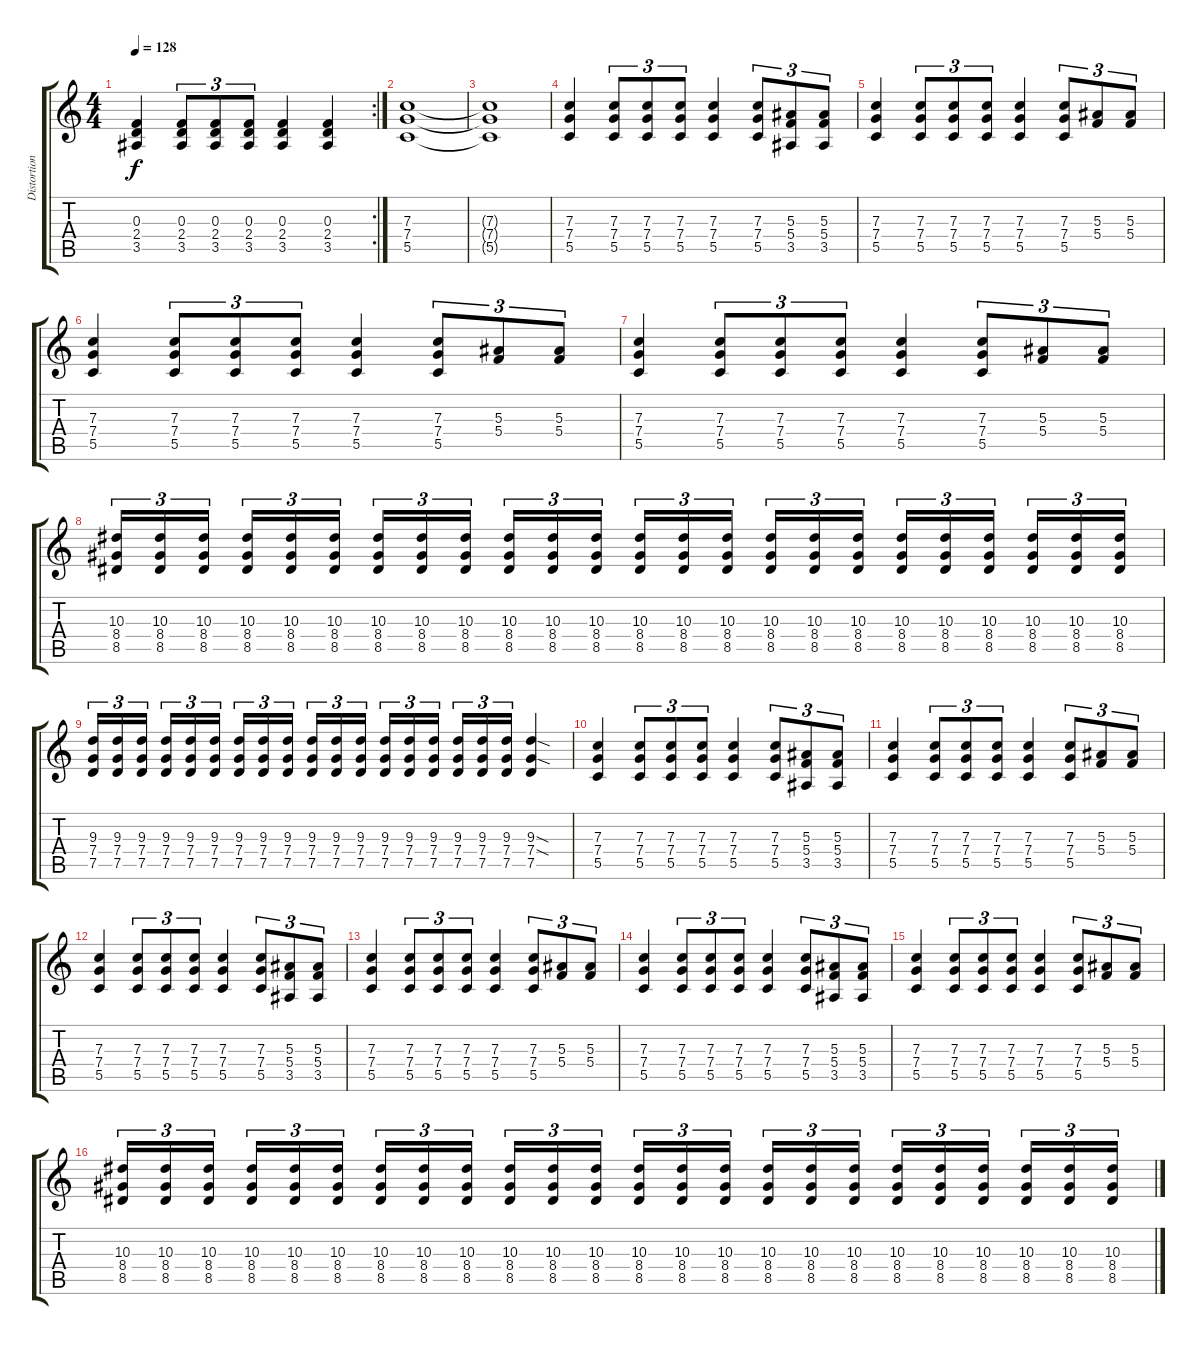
\track ("Distortion Guitar 2" "Distortion") {instrument overdrivenguitar}
\staff {score tabs}
\tuning (D4 A3 F3 C3 G2 D2) {hide}
\rc 2
\ts (4 4)
\tempo 128
\clef g2
\ks c
(0.3 2.4 3.5).4{dy f} (0.3 2.4 3.5).8{tu (3 2)} (0.3 2.4 3.5).8{tu (3 2)} (0.3 2.4 3.5).8{tu (3 2)} (0.3 2.4 3.5).4 (0.3 2.4 3.5).4 |
(7.3 7.4 5.5).1 |
(7.3{t} 7.4{t} 5.5{t}).1 |
(7.3 7.4 5.5).4 (7.3 7.4 5.5).8{tu (3 2)} (7.3 7.4 5.5).8{tu (3 2)} (7.3 7.4 5.5).8{tu (3 2)} (7.3 7.4 5.5).4 (7.3 7.4 5.5).8{tu (3 2)} (5.3 5.4 3.5).8{tu (3 2)} (5.3 5.4 3.5).8{tu (3 2)} |
(7.3 7.4 5.5).4 (7.3 7.4 5.5).8{tu (3 2)} (7.3 7.4 5.5).8{tu (3 2)} (7.3 7.4 5.5).8{tu (3 2)} (7.3 7.4 5.5).4 (7.3 7.4 5.5).8{tu (3 2)} (5.3 5.4).8{tu (3 2)} (5.3 5.4).8{tu (3 2)} |
(7.3 7.4 5.5).4 (7.3 7.4 5.5).8{tu (3 2)} (7.3 7.4 5.5).8{tu (3 2)} (7.3 7.4 5.5).8{tu (3 2)} (7.3 7.4 5.5).4 (7.3 7.4 5.5).8{tu (3 2)} (5.3 5.4).8{tu (3 2)} (5.3 5.4).8{tu (3 2)} |
(7.3 7.4 5.5).4 (7.3 7.4 5.5).8{tu (3 2)} (7.3 7.4 5.5).8{tu (3 2)} (7.3 7.4 5.5).8{tu (3 2)} (7.3 7.4 5.5).4 (7.3 7.4 5.5).8{tu (3 2)} (5.3 5.4).8{tu (3 2)} (5.3 5.4).8{tu (3 2)} |
(10.3 8.4 8.5).16{tu (3 2)} (10.3 8.4 8.5).16{tu (3 2)} (10.3 8.4 8.5).16{tu (3 2) beam splitsecondary} (10.3 8.4 8.5).16{tu (3 2)} (10.3 8.4 8.5).16{tu (3 2)} (10.3 8.4 8.5).16{tu (3 2)} (10.3 8.4 8.5).16{tu (3 2)} (10.3 8.4 8.5).16{tu (3 2)} (10.3 8.4 8.5).16{tu (3 2) beam splitsecondary} (10.3 8.4 8.5).16{tu (3 2)} (10.3 8.4 8.5).16{tu (3 2)} (10.3 8.4 8.5).16{tu (3 2)} (10.3 8.4 8.5).16{tu (3 2)} (10.3 8.4 8.5).16{tu (3 2)} (10.3 8.4 8.5).16{tu (3 2) beam splitsecondary} (10.3 8.4 8.5).16{tu (3 2)} (10.3 8.4 8.5).16{tu (3 2)} (10.3 8.4 8.5).16{tu (3 2)} (10.3 8.4 8.5).16{tu (3 2)} (10.3 8.4 8.5).16{tu (3 2)} (10.3 8.4 8.5).16{tu (3 2) beam splitsecondary} (10.3 8.4 8.5).16{tu (3 2)} (10.3 8.4 8.5).16{tu (3 2)} (10.3 8.4 8.5).16{tu (3 2)} |
(9.3 7.4 7.5).16{tu (3 2)} (9.3 7.4 7.5).16{tu (3 2)} (9.3 7.4 7.5).16{tu (3 2) beam splitsecondary} (9.3 7.4 7.5).16{tu (3 2)} (9.3 7.4 7.5).16{tu (3 2)} (9.3 7.4 7.5).16{tu (3 2)} (9.3 7.4 7.5).16{tu (3 2)} (9.3 7.4 7.5).16{tu (3 2)} (9.3 7.4 7.5).16{tu (3 2) beam splitsecondary} (9.3 7.4 7.5).16{tu (3 2)} (9.3 7.4 7.5).16{tu (3 2)} (9.3 7.4 7.5).16{tu (3 2)} (9.3 7.4 7.5).16{tu (3 2)} (9.3 7.4 7.5).16{tu (3 2)} (9.3 7.4 7.5).16{tu (3 2) beam splitsecondary} (9.3 7.4 7.5).16{tu (3 2)} (9.3 7.4 7.5).16{tu (3 2)} (9.3 7.4 7.5).16{tu (3 2)} (9.3{sod} 7.4{sod} 7.5).4 |
(7.3 7.4 5.5).4 (7.3 7.4 5.5).8{tu (3 2)} (7.3 7.4 5.5).8{tu (3 2)} (7.3 7.4 5.5).8{tu (3 2)} (7.3 7.4 5.5).4 (7.3 7.4 5.5).8{tu (3 2)} (5.3 5.4 3.5).8{tu (3 2)} (5.3 5.4 3.5).8{tu (3 2)} |
(7.3 7.4 5.5).4 (7.3 7.4 5.5).8{tu (3 2)} (7.3 7.4 5.5).8{tu (3 2)} (7.3 7.4 5.5).8{tu (3 2)} (7.3 7.4 5.5).4 (7.3 7.4 5.5).8{tu (3 2)} (5.3 5.4).8{tu (3 2)} (5.3 5.4).8{tu (3 2)} |
(7.3 7.4 5.5).4 (7.3 7.4 5.5).8{tu (3 2)} (7.3 7.4 5.5).8{tu (3 2)} (7.3 7.4 5.5).8{tu (3 2)} (7.3 7.4 5.5).4 (7.3 7.4 5.5).8{tu (3 2)} (5.3 5.4 3.5).8{tu (3 2)} (5.3 5.4 3.5).8{tu (3 2)} |
(7.3 7.4 5.5).4 (7.3 7.4 5.5).8{tu (3 2)} (7.3 7.4 5.5).8{tu (3 2)} (7.3 7.4 5.5).8{tu (3 2)} (7.3 7.4 5.5).4 (7.3 7.4 5.5).8{tu (3 2)} (5.3 5.4).8{tu (3 2)} (5.3 5.4).8{tu (3 2)} |
(7.3 7.4 5.5).4 (7.3 7.4 5.5).8{tu (3 2)} (7.3 7.4 5.5).8{tu (3 2)} (7.3 7.4 5.5).8{tu (3 2)} (7.3 7.4 5.5).4 (7.3 7.4 5.5).8{tu (3 2)} (5.3 5.4 3.5).8{tu (3 2)} (5.3 5.4 3.5).8{tu (3 2)} |
(7.3 7.4 5.5).4 (7.3 7.4 5.5).8{tu (3 2)} (7.3 7.4 5.5).8{tu (3 2)} (7.3 7.4 5.5).8{tu (3 2)} (7.3 7.4 5.5).4 (7.3 7.4 5.5).8{tu (3 2)} (5.3 5.4).8{tu (3 2)} (5.3 5.4).8{tu (3 2)} |
(10.3 8.4 8.5).16{tu (3 2)} (10.3 8.4 8.5).16{tu (3 2)} (10.3 8.4 8.5).16{tu (3 2) beam splitsecondary} (10.3 8.4 8.5).16{tu (3 2)} (10.3 8.4 8.5).16{tu (3 2)} (10.3 8.4 8.5).16{tu (3 2)} (10.3 8.4 8.5).16{tu (3 2)} (10.3 8.4 8.5).16{tu (3 2)} (10.3 8.4 8.5).16{tu (3 2) beam splitsecondary} (10.3 8.4 8.5).16{tu (3 2)} (10.3 8.4 8.5).16{tu (3 2)} (10.3 8.4 8.5).16{tu (3 2)} (10.3 8.4 8.5).16{tu (3 2)} (10.3 8.4 8.5).16{tu (3 2)} (10.3 8.4 8.5).16{tu (3 2) beam splitsecondary} (10.3 8.4 8.5).16{tu (3 2)} (10.3 8.4 8.5).16{tu (3 2)} (10.3 8.4 8.5).16{tu (3 2)} (10.3 8.4 8.5).16{tu (3 2)} (10.3 8.4 8.5).16{tu (3 2)} (10.3 8.4 8.5).16{tu (3 2) beam splitsecondary} (10.3 8.4 8.5).16{tu (3 2)} (10.3 8.4 8.5).16{tu (3 2)} (10.3 8.4 8.5).16{tu (3 2)}
